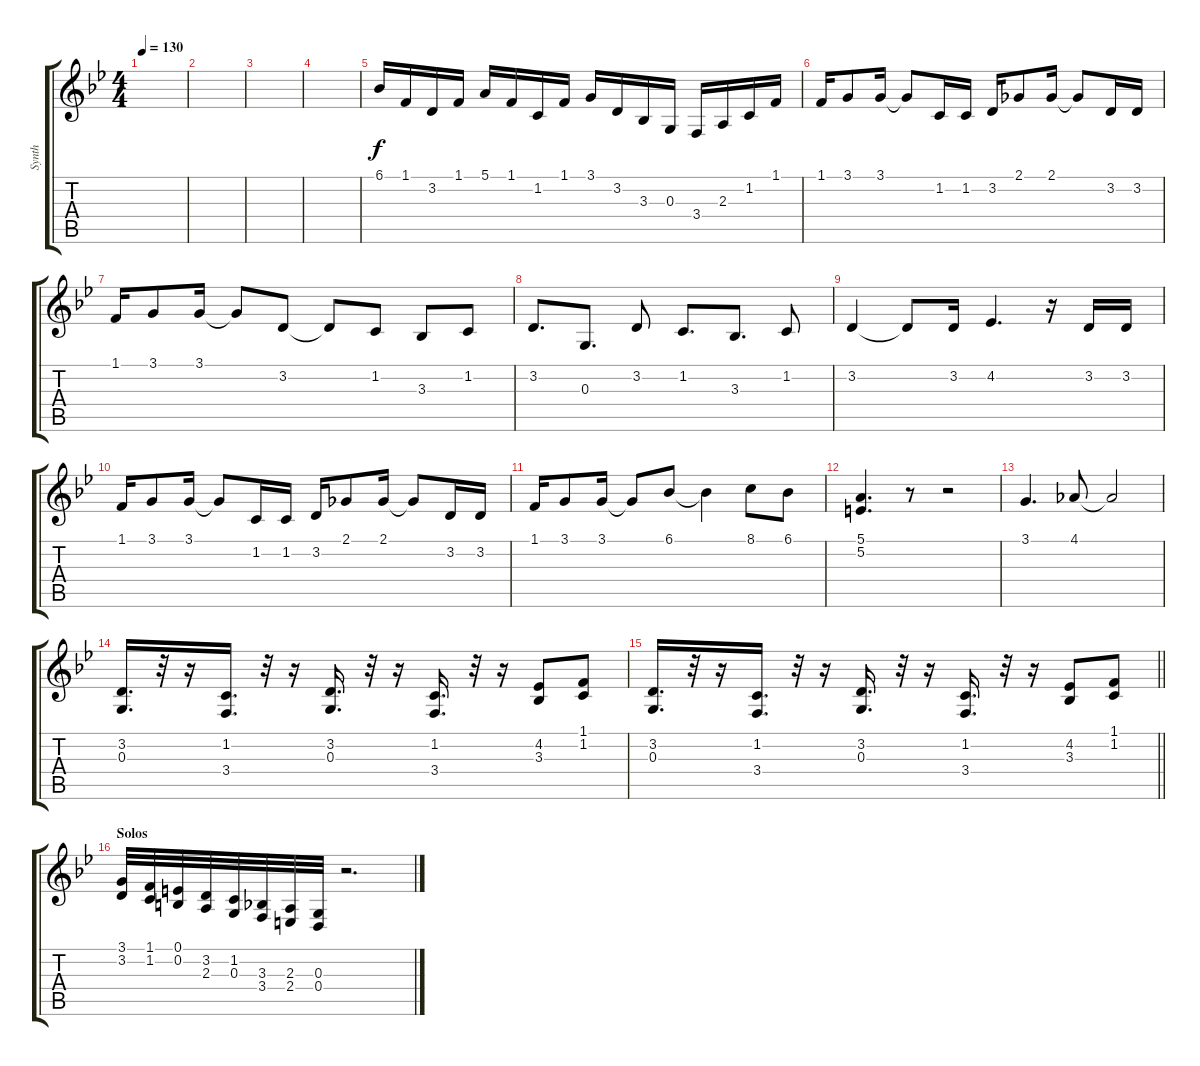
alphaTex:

\track ("Synth" "Synth") {instrument lead2sawtooth}
\staff {score tabs}
\tuning (E4 B3 G3 D3 A2 E2) {hide}
\ts (4 4)
\tempo 130
\clef g2
\ks bb
|
|
|
|
6.1.16{volume 9 instrument harpsichord} 1.1.16 3.2.16 1.1.16 5.1.16 1.1.16 1.2.16 1.1.16 3.1.16 3.2.16 3.3.16 0.3.16 3.4.16 2.3.16 1.2.16 1.1.16 |
1.1.16{volume 6} 3.1.8 3.1.16 3.1{t}.8 1.2.16 1.2.16 3.2.16 2.1.8 2.1.16 2.1{t}.8 3.2.16 3.2.16 |
1.1.16 3.1.8 3.1.16 3.1{t}.8 3.2.8 3.2{t}.8 1.2.8 3.3.8 1.2.8 |
3.2.8{d} 0.3.8{d} 3.2.8 1.2.8{d} 3.3.8{d} 1.2.8 |
3.2.4 3.2{t}.8 3.2.16 4.2.4{d} r.16 3.2.16 3.2.16 |
1.1.16 3.1.8 3.1.16 3.1{t}.8 1.2.16 1.2.16 3.2.16 2.1.8 2.1.16 2.1{t}.8 3.2.16 3.2.16 |
1.1.16 3.1.8 3.1.16 3.1{t}.8 6.1.8 6.1{t}.4 8.1.8 6.1.8 |
(5.1 5.2).4{d} r.8 r.2 |
3.1.4{d} 4.1.8 4.1{t}.2 |
(3.2 0.3).16{d volume 7 instrument percussiveorgan} r.32 r.16 (1.2 3.4).16{d} r.32 r.16 (3.2 0.3).16{d} r.32 r.16 (1.2 3.4).16{d} r.32 r.16 (4.2 3.3).8 (1.1 1.2).8 |
\barLineRight lightlight
(3.2 0.3).16{d} r.32 r.16 (1.2 3.4).16{d} r.32 r.16 (3.2 0.3).16{d} r.32 r.16 (1.2 3.4).16{d} r.32 r.16 (4.2 3.3).8 (1.1 1.2).8 |
\section ("" "Solos")
(3.1 3.2).32{volume 7} (1.1 1.2).32 (0.1 0.2).32 (3.2 2.3).32 (1.2 0.3).32 (3.3 3.4).32 (2.3 2.4).32 (0.3 0.4).32 r.2{d}
